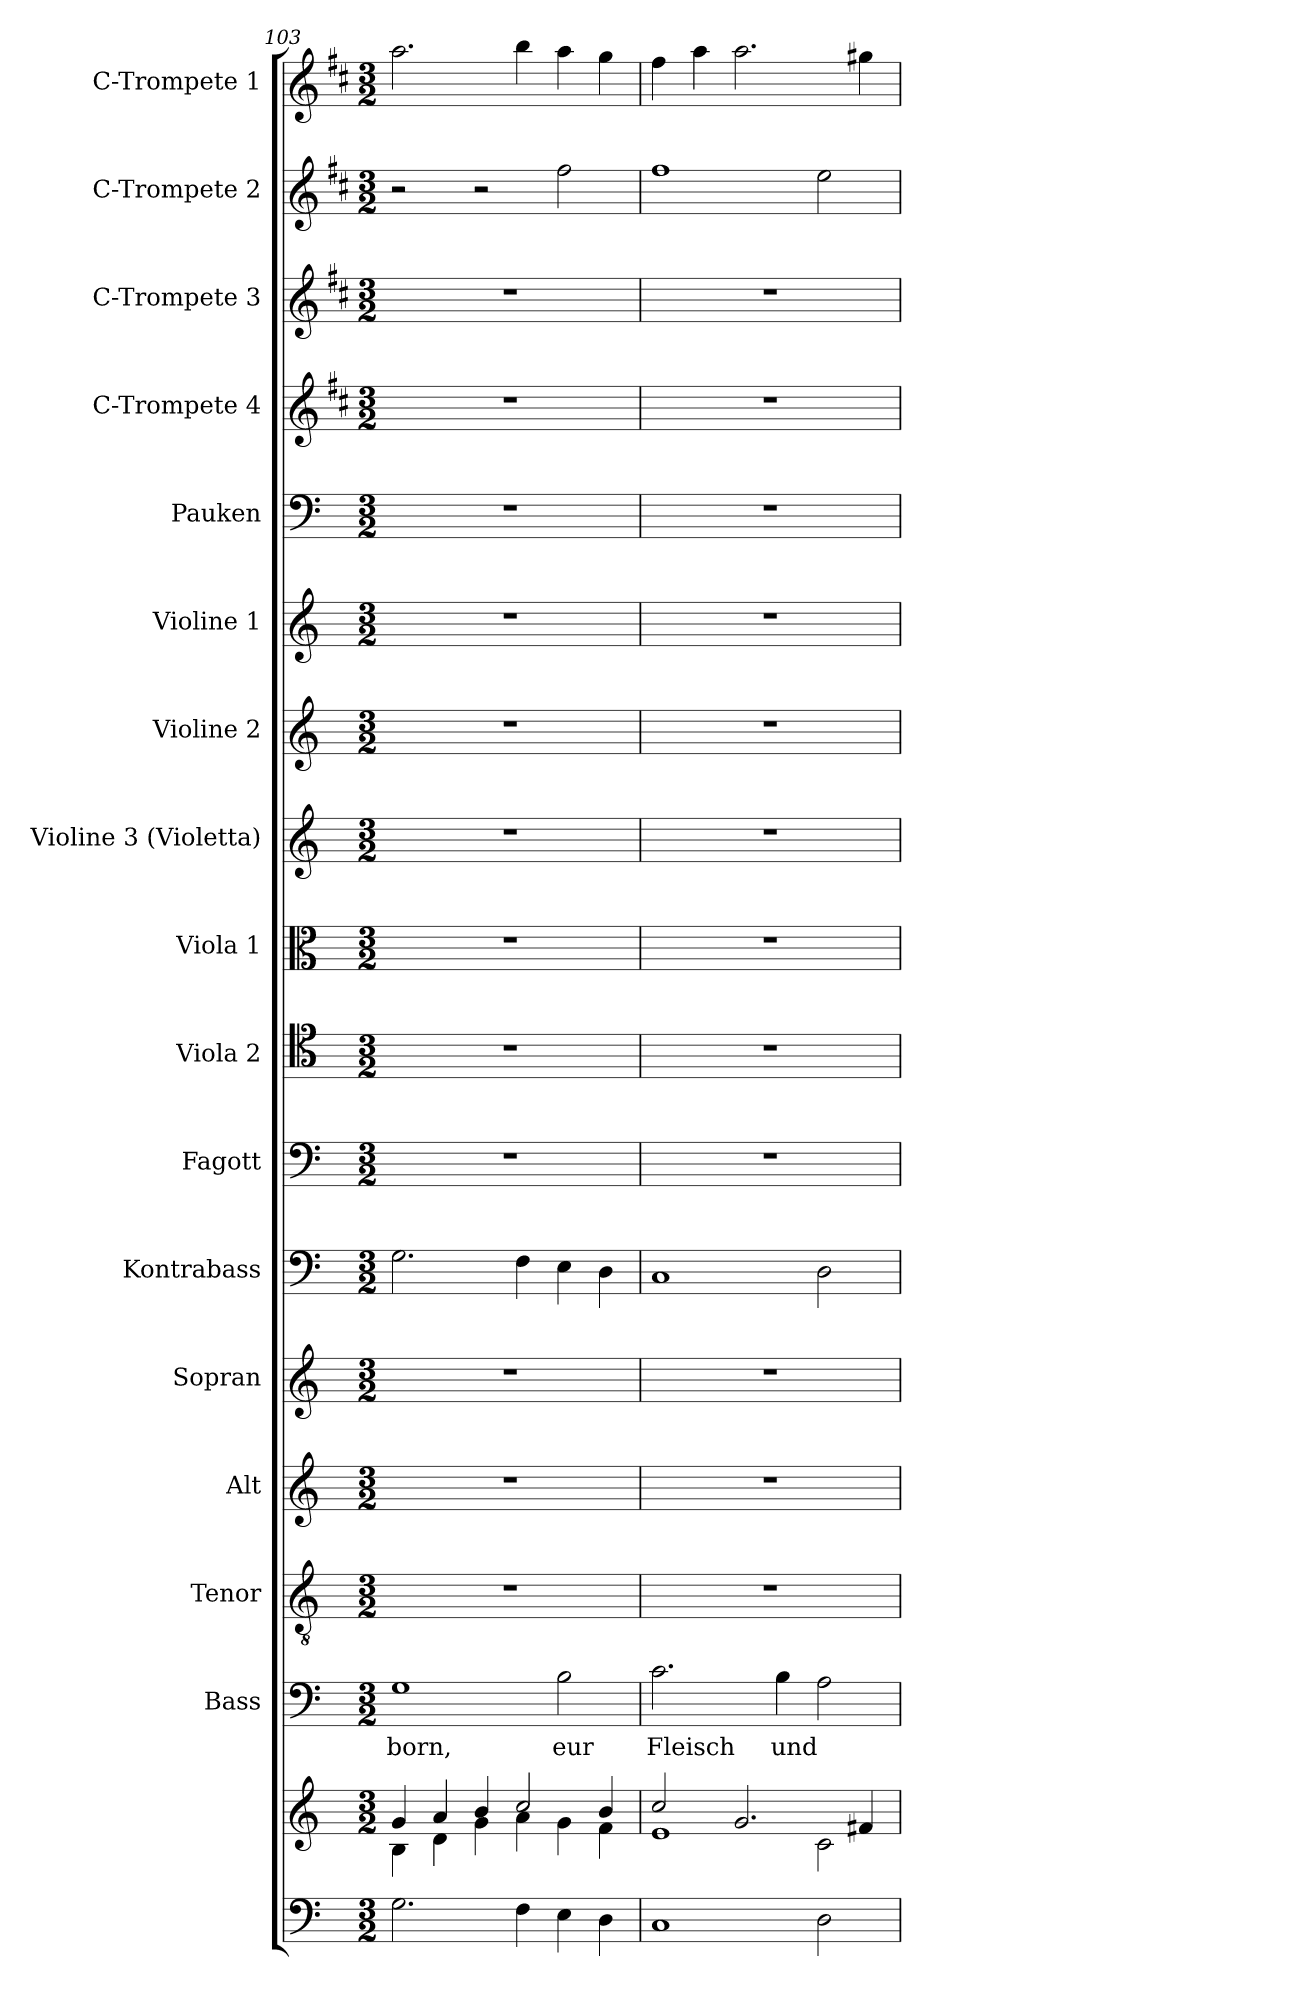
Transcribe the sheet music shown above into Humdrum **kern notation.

**kern	**kern	**kern	**text	**kern	**kern	**kern	**kern	**kern	**kern	**kern	**kern	**kern	**kern	**kern	**kern	**kern	**kern	**kern
*part17	*part17	*part16	*part16	*part15	*part14	*part13	*part12	*part11	*part10	*part9	*part8	*part7	*part6	*part5	*part4	*part3	*part2	*part1
*staff18	*staff17	*staff16	*staff16	*staff15	*staff14	*staff13	*staff12	*staff11	*staff10	*staff9	*staff8	*staff7	*staff6	*staff5	*staff4	*staff3	*staff2	*staff1
*	*	*I"Bass	*	*I"Tenor	*I"Alt	*I"Sopran	*I"Kontrabass	*I"Fagott	*I"Viola 2	*I"Viola 1	*I"Violine 3 (Violetta)	*I"Violine 2	*I"Violine 1	*I"Pauken	*I"C-Trompete 4	*I"C-Trompete 3	*I"C-Trompete 2	*I"C-Trompete 1
*	*	*I'B.	*	*I'T.	*I'A.	*I'S.	*I'Kb.	*I'Fg.	*I'Vla. 2	*I'Vla. 1	*I'Vl. 3	*I'Vl. 2	*I'Vl. 1	*I'Pk.	*I'C Trp. 4	*I'C Trp. 3	*I'C Trp. 2	*I'C Trp. 1
*clefF4	*clefG2	*clefF4	*	*clefGv2	*clefG2	*clefG2	*clefF4	*clefF4	*clefC4	*clefC3	*clefG2	*clefG2	*clefG2	*clefF4	*clefG2	*clefG2	*clefG2	*clefG2
*	*	*	*	*	*	*	*ITrd7c12	*	*	*	*	*	*	*	*ITrd1c2	*ITrd1c2	*ITrd1c2	*ITrd1c2
*k[]	*k[]	*k[]	*	*k[]	*k[]	*k[]	*k[]	*k[]	*k[]	*k[]	*k[]	*k[]	*k[]	*k[]	*k[]	*k[]	*k[]	*k[]
*C:	*C:	*C:	*	*C:	*C:	*C:	*C:	*C:	*C:	*C:	*C:	*C:	*C:	*C:	*C:	*C:	*C:	*C:
*M3/2	*M3/2	*M3/2	*	*M3/2	*M3/2	*M3/2	*M3/2	*M3/2	*M3/2	*M3/2	*M3/2	*M3/2	*M3/2	*M3/2	*M3/2	*M3/2	*M3/2	*M3/2
=103	=103	=103	=103	=103	=103	=103	=103	=103	=103	=103	=103	=103	=103	=103	=103	=103	=103	=103
*	*^	*	*	*	*	*	*	*	*	*	*	*	*	*	*	*	*	*
!	!	!	!	!LO:LY:b	!	!	!	!	!	!	!	!	!	!	!	!	!	!	!
2.G\	4g/	4B\	1G	-born,	1.r	1.r	1.r	2.GG\	1.r	1.r	1.r	1.r	1.r	1.r	1.r	1.r	1.r	2r	2.gg\
.	4a/	4d\	.	.	.	.	.	.	.	.	.	.	.	.	.	.	.	.	.
.	4b/	4g\	.	.	.	.	.	.	.	.	.	.	.	.	.	.	.	2r	.
4F\	2cc/	4a\	.	.	.	.	.	4FF\	.	.	.	.	.	.	.	.	.	.	4aa\
!	!	!	!	!LO:LY:b	!	!	!	!	!	!	!	!	!	!	!	!	!	!	!
4E\	.	4g\	2B\	eur	.	.	.	4EE\	.	.	.	.	.	.	.	.	.	2ee\	4gg\
4D\	4b/	4f\	.	.	.	.	.	4DD\	.	.	.	.	.	.	.	.	.	.	4ff\
=104	=104	=104	=104	=104	=104	=104	=104	=104	=104	=104	=104	=104	=104	=104	=104	=104	=104	=104	=104
!	!	!	!	!LO:LY:b	!	!	!	!	!	!	!	!	!	!	!	!	!	!	!
1C	2cc/	1e	2.c\	Fleisch	1.r	1.r	1.r	1CC	1.r	1.r	1.r	1.r	1.r	1.r	1.r	1.r	1.r	1ee	4ee\
.	.	.	.	.	.	.	.	.	.	.	.	.	.	.	.	.	.	.	4gg\
.	2.g/	.	.	.	.	.	.	.	.	.	.	.	.	.	.	.	.	.	2.gg\
!	!	!	!	!LO:LY:b	!	!	!	!	!	!	!	!	!	!	!	!	!	!	!
.	.	.	4B\	und	.	.	.	.	.	.	.	.	.	.	.	.	.	.	.
2D\	.	2c\	2A\	.	.	.	.	2DD\	.	.	.	.	.	.	.	.	.	2dd\	.
.	4f#X/	.	.	.	.	.	.	.	.	.	.	.	.	.	.	.	.	.	4ff#X\
*	*v	*v	*	*	*	*	*	*	*	*	*	*	*	*	*	*	*	*	*
=	=	=	=	=	=	=	=	=	=	=	=	=	=	=	=	=	=	=
*-	*-	*-	*-	*-	*-	*-	*-	*-	*-	*-	*-	*-	*-	*-	*-	*-	*-	*-
